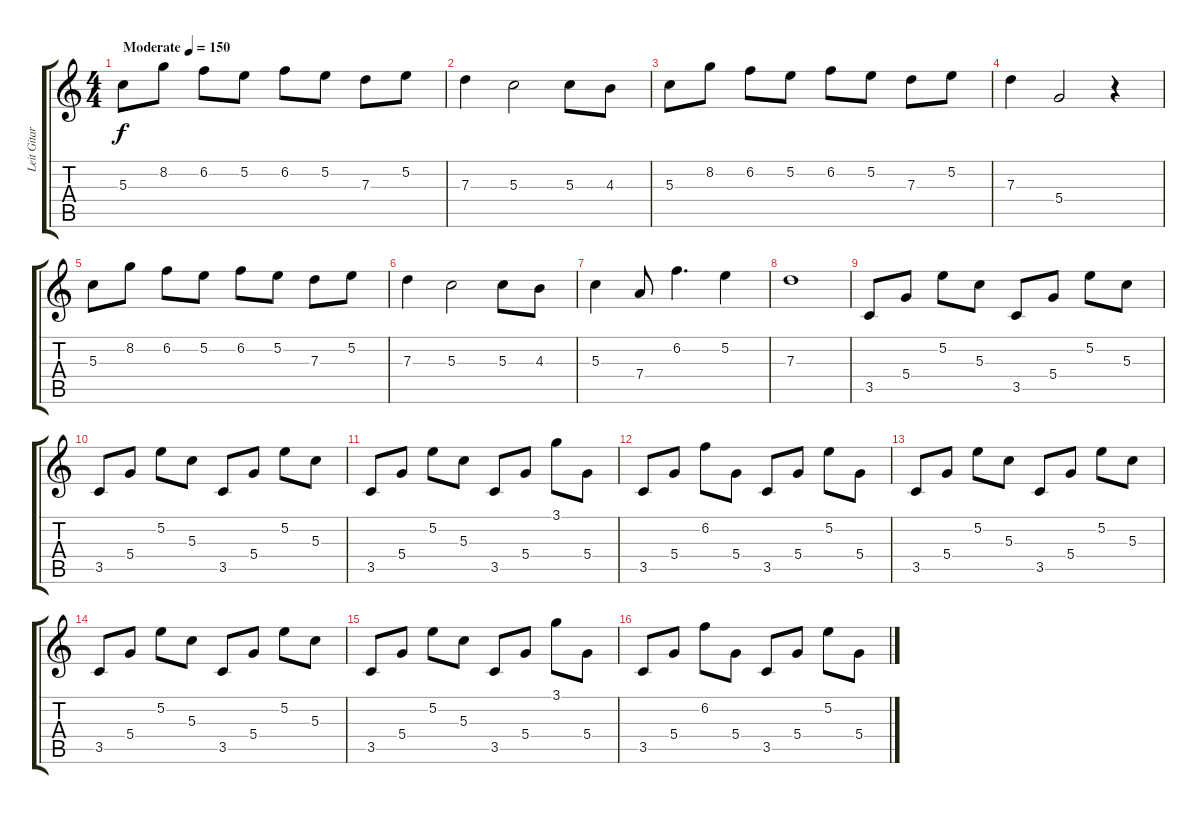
\track ("Leit Gitarre" "Leit Gitar") {instrument overdrivenguitar}
\staff {score tabs}
\tuning (E4 B3 G3 D3 A2 E2) {hide}
\ts (4 4)
\tempo (150 "Moderate")
\clef g2
\ks c
5.3.8{dy f instrument overdrivenguitar} 8.2.8 6.2.8 5.2.8 6.2.8 5.2.8 7.3.8 5.2.8 |
7.3.4 5.3.2 5.3.8 4.3.8 |
5.3.8 8.2.8 6.2.8 5.2.8 6.2.8 5.2.8 7.3.8 5.2.8 |
7.3.4 5.4.2 r.4 |
5.3.8 8.2.8 6.2.8 5.2.8 6.2.8 5.2.8 7.3.8 5.2.8 |
7.3.4 5.3.2 5.3.8 4.3.8 |
5.3.4 7.4.8 6.2.4{d} 5.2.4 |
7.3.1 |
3.5.8 5.4.8 5.2.8 5.3.8 3.5.8 5.4.8 5.2.8 5.3.8 |
3.5.8 5.4.8 5.2.8 5.3.8 3.5.8 5.4.8 5.2.8 5.3.8 |
3.5.8 5.4.8 5.2.8 5.3.8 3.5.8 5.4.8 3.1.8 5.4.8 |
3.5.8 5.4.8 6.2.8 5.4.8 3.5.8 5.4.8 5.2.8 5.4.8 |
3.5.8 5.4.8 5.2.8 5.3.8 3.5.8 5.4.8 5.2.8 5.3.8 |
3.5.8 5.4.8 5.2.8 5.3.8 3.5.8 5.4.8 5.2.8 5.3.8 |
3.5.8 5.4.8 5.2.8 5.3.8 3.5.8 5.4.8 3.1.8 5.4.8 |
3.5.8 5.4.8 6.2.8 5.4.8 3.5.8 5.4.8 5.2.8 5.4.8
